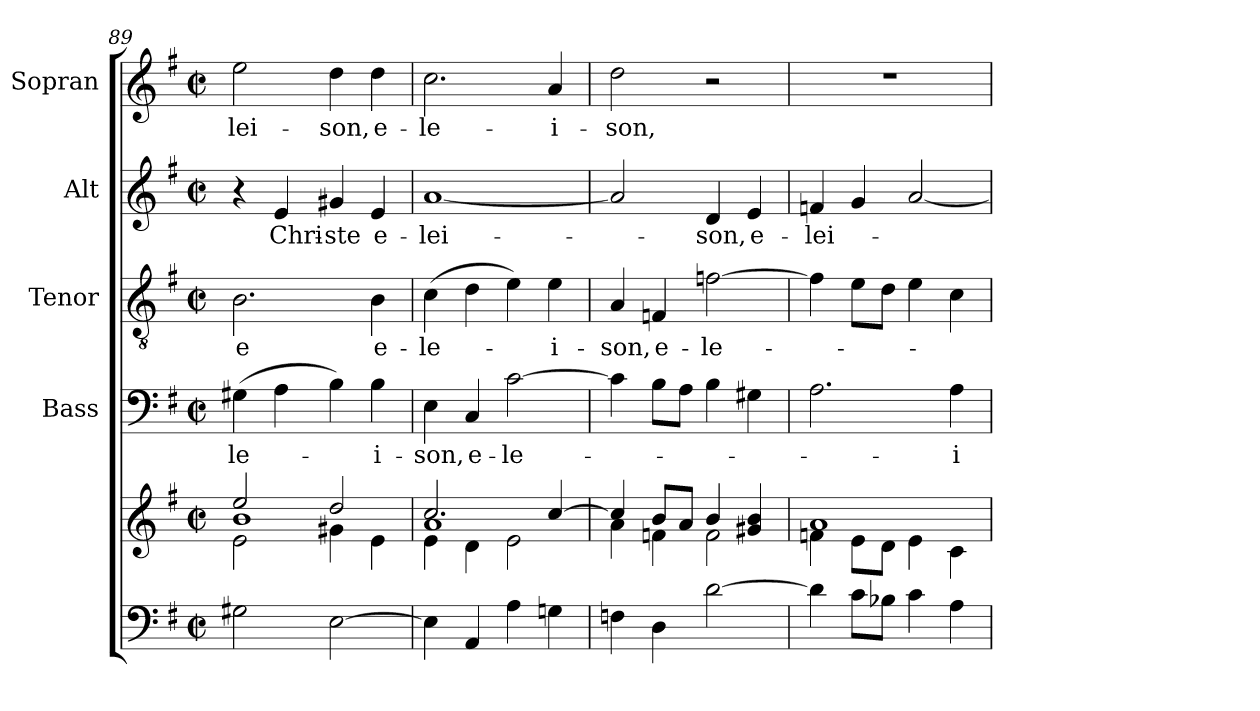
**kern	**kern	**kern	**text	**kern	**text	**kern	**text	**kern	**text
*part5	*part5	*part4	*part4	*part3	*part3	*part2	*part2	*part1	*part1
*staff6	*staff5	*staff4	*staff4	*staff3	*staff3	*staff2	*staff2	*staff1	*staff1
*	*	*I"Bass	*	*I"Tenor	*	*I"Alt	*	*I"Sopran	*
*	*	*I'B.	*	*I'T.	*	*I'A.	*	*I'S.	*
*clefF4	*clefG2	*clefF4	*	*clefGv2	*	*clefG2	*	*clefG2	*
*k[f#]	*k[f#]	*k[f#]	*	*k[f#]	*	*k[f#]	*	*k[f#]	*
*G:	*G:	*G:	*	*G:	*	*G:	*	*G:	*
*M2/2	*M2/2	*M2/2	*	*M2/2	*	*M2/2	*	*M2/2	*
*met(c|)	*met(c|)	*met(c|)	*	*met(c|)	*	*met(c|)	*	*met(c|)	*
=89	=89	=89	=89	=89	=89	=89	=89	=89	=89
*	*^	*	*	*	*	*	*	*	*
*	*	*^	*	*	*	*	*	*	*	*
!	!	!	!	!	!LO:LY:b	!	!LO:LY:b	!	!	!	!LO:LY:b
2G#X\	2ee/	2e\	1b	(>4G#X\	-le-	2.B\	-e	4r	.	2ee\	-lei-
!	!	!	!	!	!	!	!	!	!LO:LY:b	!	!
.	.	.	.	4A\	.	.	.	4e/	Chri-	.	.
!	!	!	!	!	!	!	!	!	!LO:LY:b	!	!LO:LY:b
[2E\	2dd/	4g#X\	.	4B\)	.	.	.	4g#X/	-ste	4dd\	-son,
!	!	!	!	!	!LO:LY:b	!	!LO:LY:b	!	!LO:LY:b	!	!LO:LY:b
.	.	4e\	.	4B\	-i-	4B\	e-	4e/	e-	4dd\	e-
=90	=90	=90	=90	=90	=90	=90	=90	=90	=90	=90	=90
!	!	!	!	!	!LO:LY:b	!	!LO:LY:b	!	!LO:LY:b	!	!LO:LY:b
4E\]	2.cc/	4e\	1a	4E\	-son,	(>4c\	-le-	[1a	-lei-	2.cc\	-le-
!	!	!	!	!	!LO:LY:b	!	!	!	!	!	!
4AA/	.	4d\	.	4C/	e-	4d\	.	.	.	.	.
!	!	!	!	!	!LO:LY:b	!	!	!	!	!	!
4A\	.	2e\	.	[2c\	-le-	4e\)	.	.	.	.	.
!	!	!	!	!	!	!	!LO:LY:b	!	!	!	!LO:LY:b
4Gn\	[>4cc/	.	.	.	.	4e\	-i-	.	.	4a/	-i-
*	*	*v	*v	*	*	*	*	*	*	*	*
=91	=91	=91	=91	=91	=91	=91	=91	=91	=91	=91
!	!	!	!	!	!	!LO:LY:b	!	!	!	!LO:LY:b
4Fn\	4cc/]	4a\	4c\]	.	4A/	-son,	2a/]	.	2dd\	-son,
!	!	!	!	!	!	!LO:LY:b	!	!	!	!
4D\	8b/L	4fn\	8B\L	.	4Fn/	e-	.	.	.	.
.	8a/J	.	8A\J	.	.	.	.	.	.	.
!	!	!	!	!	!	!LO:LY:b	!	!LO:LY:b	!	!
[2d\	4b/	2f\	4B\	.	[2fn\	-le-	4d/	-son,	2r	.
!	!	!	!	!	!	!	!	!LO:LY:b	!	!
.	4g#X/ 4b/	.	4G#X\	.	.	.	4e/	e-	.	.
!!LO:PB:g=z
=92	=92	=92	=92	=92	=92	=92	=92	=92	=92	=92
!	!	!	!	!	!	!	!	!LO:LY:b	!	!
4d\]	1a	4fn\	2.A\	.	4f\]	.	4fn/	-lei-	1r	.
8c\L	.	8e\L	.	.	8e\L	.	4g/	.	.	.
8B-X\J	.	8d\J	.	.	8d\J	.	.	.	.	.
4c\	.	4e\	.	.	4e\	.	[2a/	.	.	.
!	!	!	!	!LO:LY:b	!	!	!	!	!	!
4A\	.	4c\	4A\	-i-	4c\	.	.	.	.	.
*	*v	*v	*	*	*	*	*	*	*	*
=	=	=	=	=	=	=	=	=	=
*-	*-	*-	*-	*-	*-	*-	*-	*-	*-
